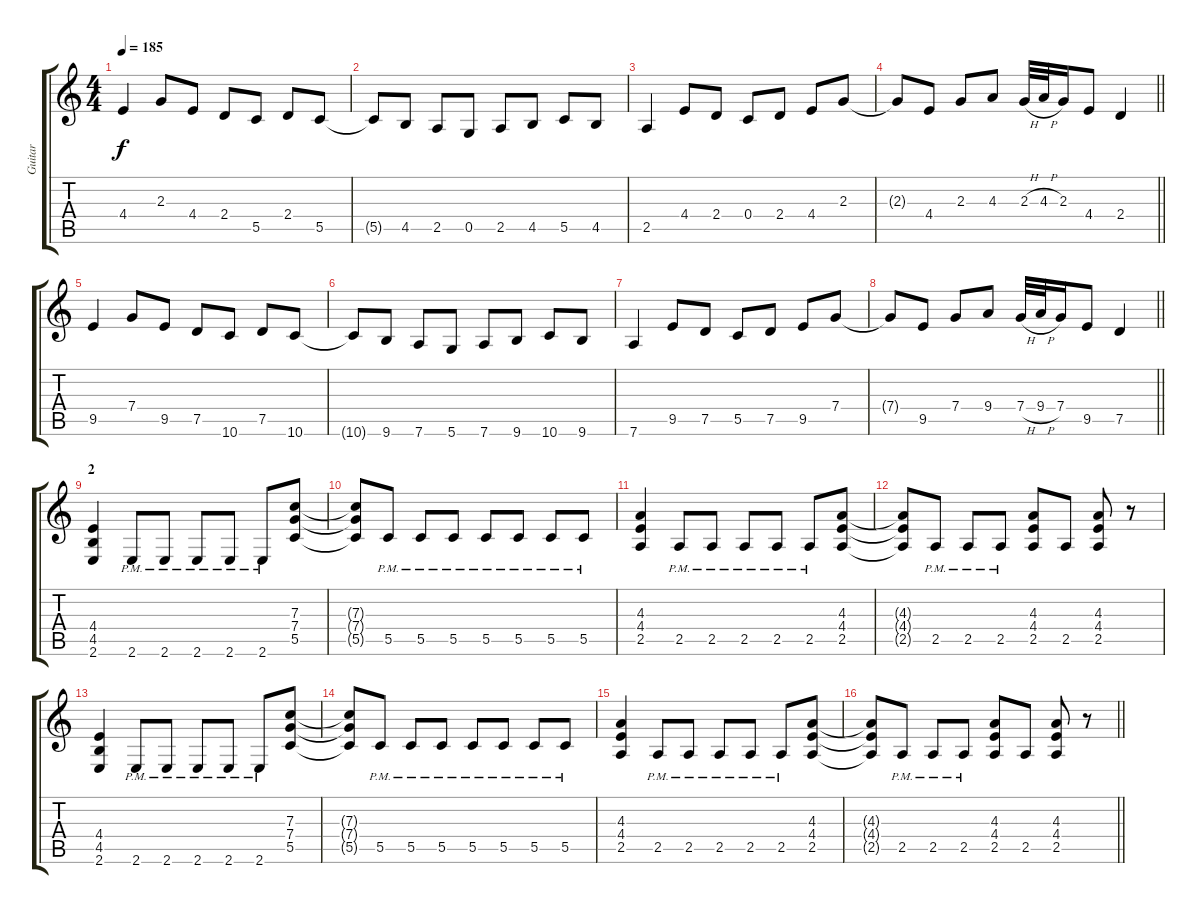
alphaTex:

\track ("Guitar" "Guitar") {instrument overdrivenguitar}
\staff {score tabs}
\tuning (D4 A3 F3 C3 G2 D2) {hide}
\ts (4 4)
\section ("" "")
\tempo 185
\clef g2
\ks c
4.4.4{dy f} 2.3.8 4.4.8 2.4.8 5.5.8 2.4.8 5.5.8 |
5.5{t}.8 4.5.8 2.5.8 0.5.8 2.5.8 4.5.8 5.5.8 4.5.8 |
2.5.4 4.4.8 2.4.8 0.4.8 2.4.8 4.4.8 2.3.8 |
\barLineRight lightlight
2.3{t}.8 4.4.8 2.3.8 4.3.8 2.3{h}.32 4.3{h}.32 2.3.16 4.4.8 2.4.4 |
\section ("" "")
9.5.4 7.4.8 9.5.8 7.5.8 10.6.8 7.5.8 10.6.8 |
10.6{t}.8 9.6.8 7.6.8 5.6.8 7.6.8 9.6.8 10.6.8 9.6.8 |
7.6.4 9.5.8 7.5.8 5.5.8 7.5.8 9.5.8 7.4.8 |
\barLineRight lightlight
7.4{t}.8 9.5.8 7.4.8 9.4.8 7.4{h}.32 9.4{h}.32 7.4.16 9.5.8 7.5.4 |
\section ("" "2")
(4.4 4.5 2.6).4 2.6{pm}.8 2.6{pm}.8 2.6{pm}.8 2.6{pm}.8 2.6{pm}.8 (7.3 7.4 5.5).8 |
(7.3{t} 7.4{t} 5.5{t}).8 5.5{pm}.8 5.5{pm}.8 5.5{pm}.8 5.5{pm}.8 5.5{pm}.8 5.5{pm}.8 5.5{pm}.8 |
(4.3 4.4 2.5).4 2.5{pm}.8 2.5{pm}.8 2.5{pm}.8 2.5{pm}.8 2.5{pm}.8 (4.3 4.4 2.5).8 |
(4.3{t} 4.4{t} 2.5{t}).8 2.5{pm}.8 2.5{pm}.8 2.5{pm}.8 (4.3 4.4 2.5).8 2.5.8 (4.3 4.4 2.5).8 r.8 |
(4.4 4.5 2.6).4 2.6{pm}.8 2.6{pm}.8 2.6{pm}.8 2.6{pm}.8 2.6{pm}.8 (7.3 7.4 5.5).8 |
(7.3{t} 7.4{t} 5.5{t}).8 5.5{pm}.8 5.5{pm}.8 5.5{pm}.8 5.5{pm}.8 5.5{pm}.8 5.5{pm}.8 5.5{pm}.8 |
(4.3 4.4 2.5).4 2.5{pm}.8 2.5{pm}.8 2.5{pm}.8 2.5{pm}.8 2.5{pm}.8 (4.3 4.4 2.5).8 |
\barLineRight lightlight
(4.3{t} 4.4{t} 2.5{t}).8 2.5{pm}.8 2.5{pm}.8 2.5{pm}.8 (4.3 4.4 2.5).8 2.5.8 (4.3 4.4 2.5).8 r.8
